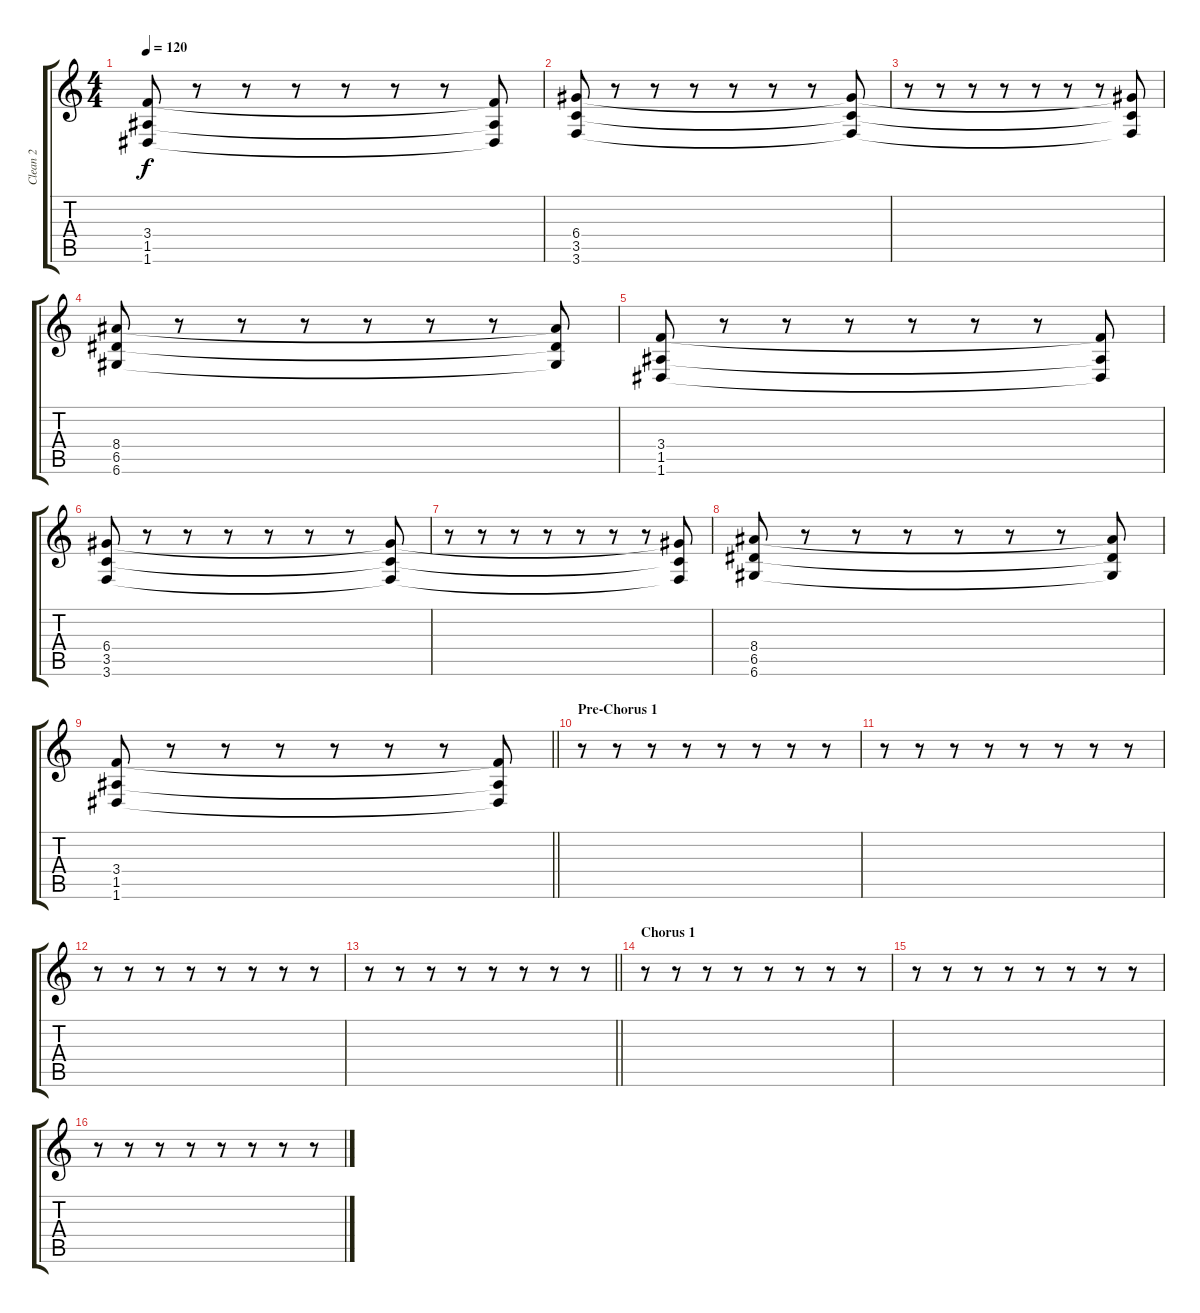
\track ("Clean 2" "Clean 2") {instrument electricguitarclean}
\staff {score tabs}
\tuning (E4 B3 G3 D3 A2 D2) {hide}
\ts (4 4)
\tempo 120
\clef g2
\ks c
(3.4 1.5 1.6).8{dy f} r.8 r.8 r.8 r.8 r.8 r.8 (3.4{t} 1.5{t} 1.6{t}).8 |
(6.4 3.5 3.6).8 r.8 r.8 r.8 r.8 r.8 r.8 (6.4{t} 3.5{t} 3.6{t}).8 |
r.8 r.8 r.8 r.8 r.8 r.8 r.8 (6.4{t} 3.5{t} 3.6{t}).8 |
(8.4 6.5 6.6).8 r.8 r.8 r.8 r.8 r.8 r.8 (8.4{t} 6.5{t} 6.6{t}).8 |
(3.4 1.5 1.6).8 r.8 r.8 r.8 r.8 r.8 r.8 (3.4{t} 1.5{t} 1.6{t}).8 |
(6.4 3.5 3.6).8 r.8 r.8 r.8 r.8 r.8 r.8 (6.4{t} 3.5{t} 3.6{t}).8 |
r.8 r.8 r.8 r.8 r.8 r.8 r.8 (6.4{t} 3.5{t} 3.6{t}).8 |
(8.4 6.5 6.6).8 r.8 r.8 r.8 r.8 r.8 r.8 (8.4{t} 6.5{t} 6.6{t}).8 |
\barLineRight lightlight
(3.4 1.5 1.6).8 r.8 r.8 r.8 r.8 r.8 r.8 (3.4{t} 1.5{t} 1.6{t}).8 |
\section ("" "Pre-Chorus 1")
r.8 r.8 r.8 r.8 r.8 r.8 r.8 r.8 |
r.8 r.8 r.8 r.8 r.8 r.8 r.8 r.8 |
r.8 r.8 r.8 r.8 r.8 r.8 r.8 r.8 |
\barLineRight lightlight
r.8 r.8 r.8 r.8 r.8 r.8 r.8 r.8 |
\section ("" "Chorus 1")
r.8 r.8 r.8 r.8 r.8 r.8 r.8 r.8 |
r.8 r.8 r.8 r.8 r.8 r.8 r.8 r.8 |
r.8 r.8 r.8 r.8 r.8 r.8 r.8 r.8
